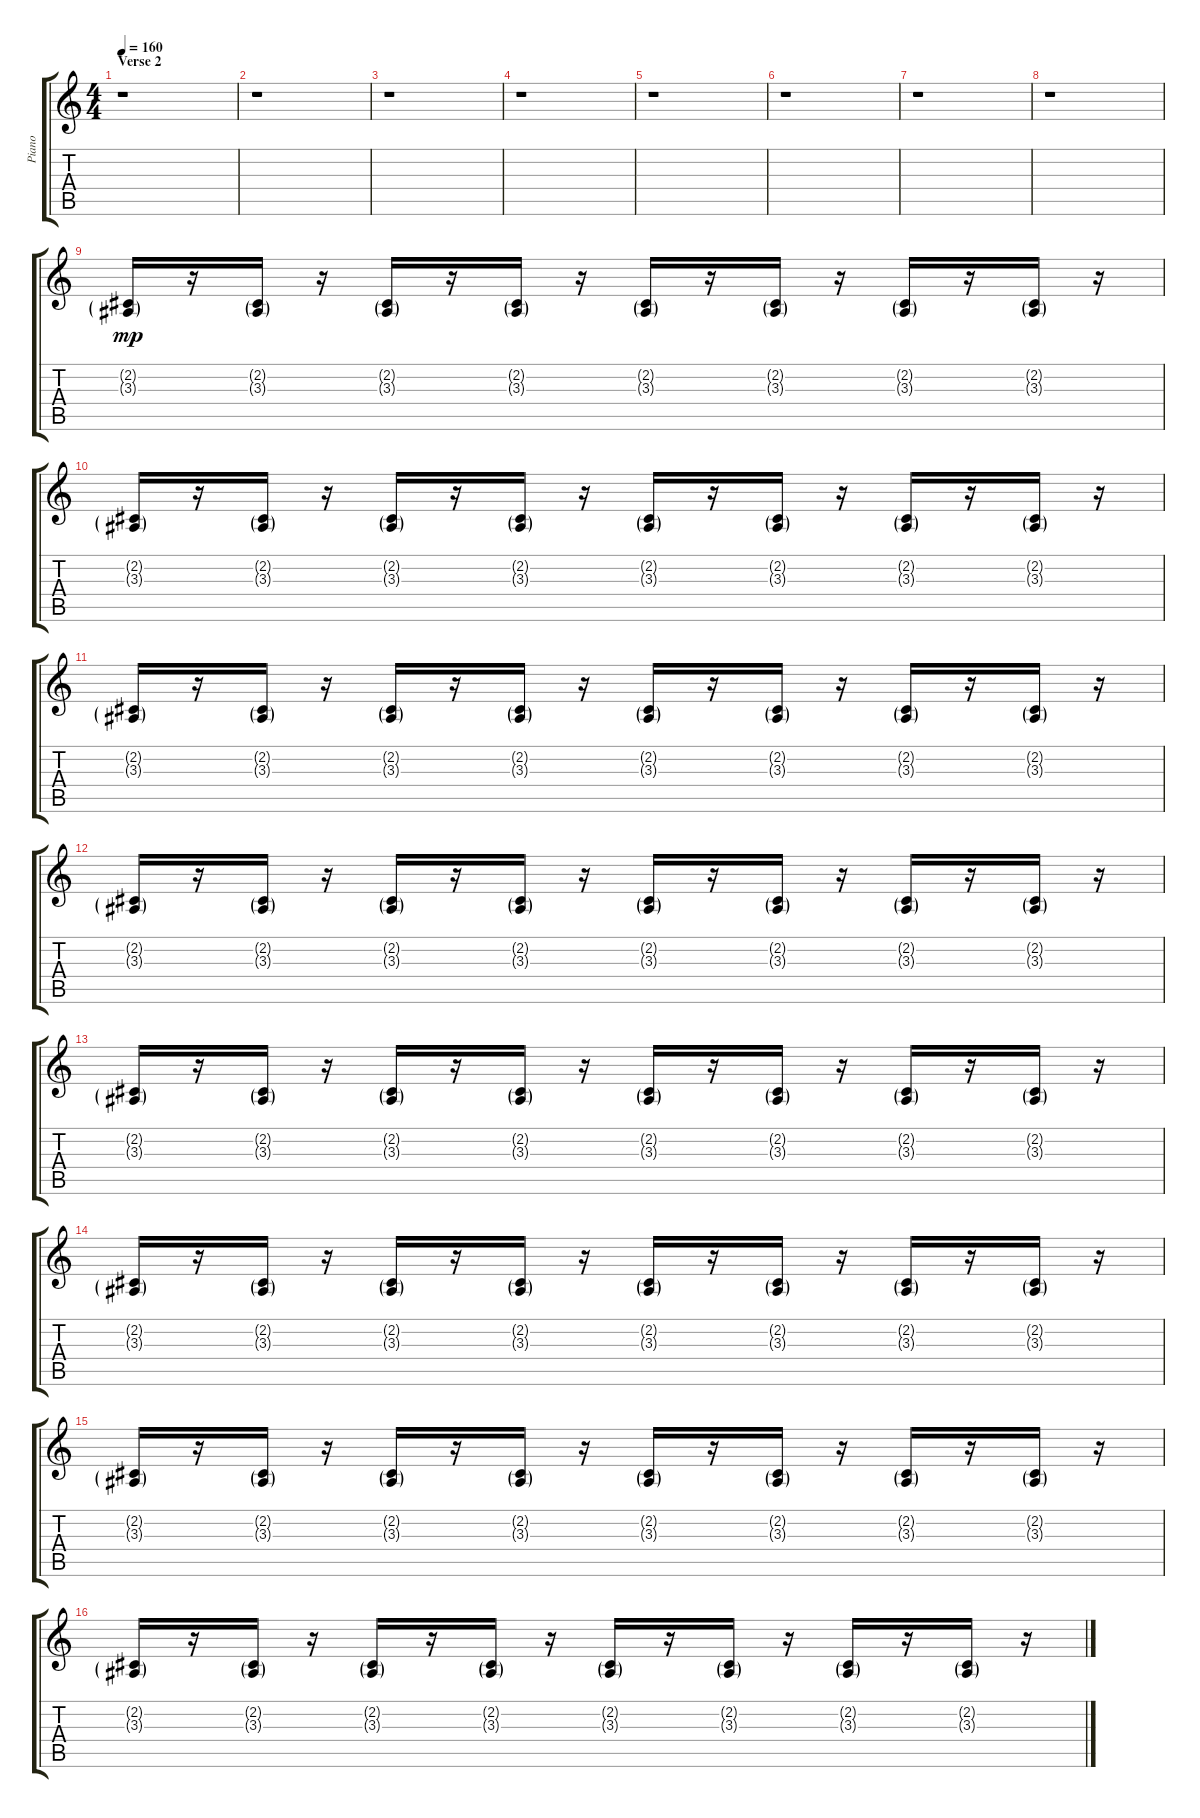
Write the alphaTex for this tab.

\track ("Piano" "Piano") {instrument electricgrandpiano}
\staff {score tabs}
\tuning (E4 B3 G3 D3 A2 E2) {hide}
\ts (4 4)
\section ("" "Verse 2")
\tempo 160
\clef g2
\ks c
r.1{dy mp} |
r.1 |
r.1 |
r.1 |
r.1 |
r.1 |
r.1 |
r.1 |
(2.2{g} 3.3{g}).16 r.16 (2.2{g} 3.3{g}).16 r.16 (2.2{g} 3.3{g}).16 r.16 (2.2{g} 3.3{g}).16 r.16 (2.2{g} 3.3{g}).16 r.16 (2.2{g} 3.3{g}).16 r.16 (2.2{g} 3.3{g}).16 r.16 (2.2{g} 3.3{g}).16 r.16 |
(2.2{g} 3.3{g}).16 r.16 (2.2{g} 3.3{g}).16 r.16 (2.2{g} 3.3{g}).16 r.16 (2.2{g} 3.3{g}).16 r.16 (2.2{g} 3.3{g}).16 r.16 (2.2{g} 3.3{g}).16 r.16 (2.2{g} 3.3{g}).16 r.16 (2.2{g} 3.3{g}).16 r.16 |
(2.2{g} 3.3{g}).16 r.16 (2.2{g} 3.3{g}).16 r.16 (2.2{g} 3.3{g}).16 r.16 (2.2{g} 3.3{g}).16 r.16 (2.2{g} 3.3{g}).16 r.16 (2.2{g} 3.3{g}).16 r.16 (2.2{g} 3.3{g}).16 r.16 (2.2{g} 3.3{g}).16 r.16 |
(2.2{g} 3.3{g}).16 r.16 (2.2{g} 3.3{g}).16 r.16 (2.2{g} 3.3{g}).16 r.16 (2.2{g} 3.3{g}).16 r.16 (2.2{g} 3.3{g}).16 r.16 (2.2{g} 3.3{g}).16 r.16 (2.2{g} 3.3{g}).16 r.16 (2.2{g} 3.3{g}).16 r.16 |
(2.2{g} 3.3{g}).16 r.16 (2.2{g} 3.3{g}).16 r.16 (2.2{g} 3.3{g}).16 r.16 (2.2{g} 3.3{g}).16 r.16 (2.2{g} 3.3{g}).16 r.16 (2.2{g} 3.3{g}).16 r.16 (2.2{g} 3.3{g}).16 r.16 (2.2{g} 3.3{g}).16 r.16 |
(2.2{g} 3.3{g}).16 r.16 (2.2{g} 3.3{g}).16 r.16 (2.2{g} 3.3{g}).16 r.16 (2.2{g} 3.3{g}).16 r.16 (2.2{g} 3.3{g}).16 r.16 (2.2{g} 3.3{g}).16 r.16 (2.2{g} 3.3{g}).16 r.16 (2.2{g} 3.3{g}).16 r.16 |
(2.2{g} 3.3{g}).16 r.16 (2.2{g} 3.3{g}).16 r.16 (2.2{g} 3.3{g}).16 r.16 (2.2{g} 3.3{g}).16 r.16 (2.2{g} 3.3{g}).16 r.16 (2.2{g} 3.3{g}).16 r.16 (2.2{g} 3.3{g}).16 r.16 (2.2{g} 3.3{g}).16 r.16 |
(2.2{g} 3.3{g}).16 r.16 (2.2{g} 3.3{g}).16 r.16 (2.2{g} 3.3{g}).16 r.16 (2.2{g} 3.3{g}).16 r.16 (2.2{g} 3.3{g}).16 r.16 (2.2{g} 3.3{g}).16 r.16 (2.2{g} 3.3{g}).16 r.16 (2.2{g} 3.3{g}).16 r.16
